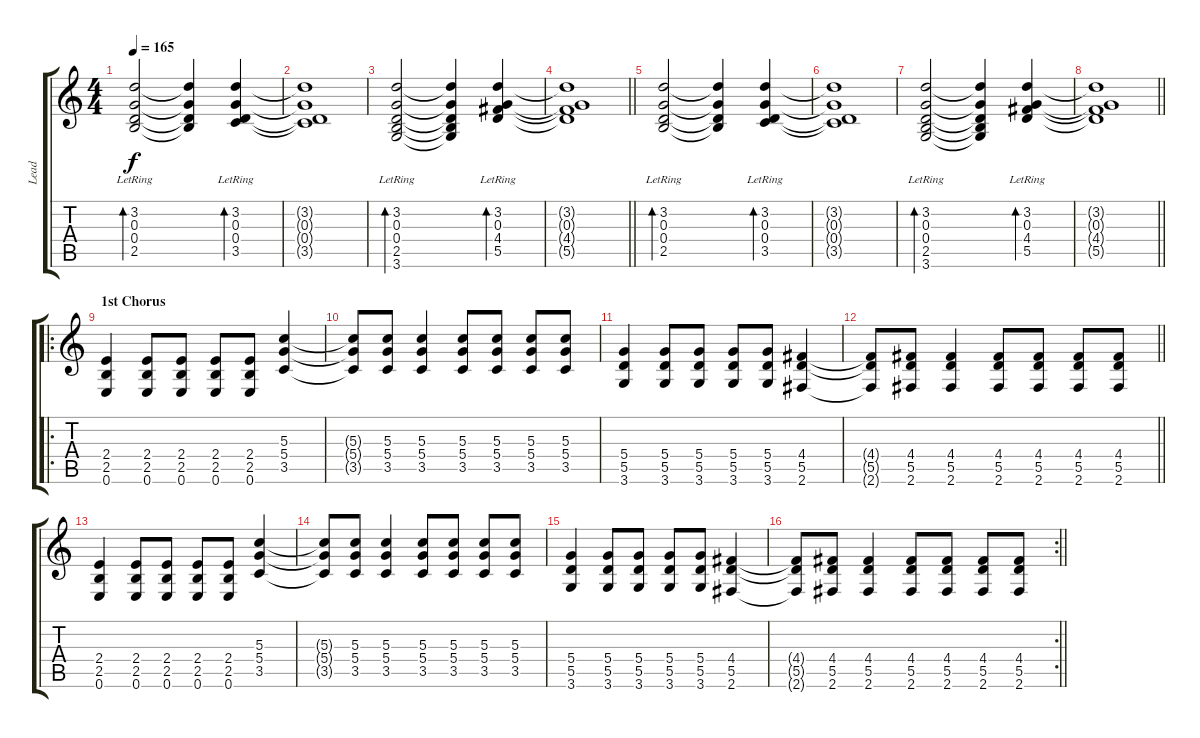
\track ("Lead" "Lead") {instrument overdrivenguitar}
\staff {score tabs}
\tuning (E4 B3 G3 D3 A2 E2) {hide}
\ts (4 4)
\tempo 165
\clef g2
\ks c
(3.2{lr} 0.3{lr} 0.4{lr} 2.5{lr}).2{bd 240 dy f} (3.2{t} 0.3{t} 0.4{t} 2.5{t}).4 (3.2{lr} 0.3{lr} 0.4{lr} 3.5{lr}).4{bd 240} |
(3.2{t} 0.3{t} 0.4{t} 3.5{t}).1 |
(3.2{lr} 0.3{lr} 0.4{lr} 2.5{lr} 3.6).2{bd 240} (3.2{t} 0.3{t} 0.4{t} 2.5{t} 3.6{t}).4 (3.2{lr} 0.3{lr} 4.4{lr} 5.5{lr}).4{bd 240} |
\barLineRight lightlight
(3.2{t} 0.3{t} 4.4{t} 5.5{t}).1 |
(3.2{lr} 0.3{lr} 0.4{lr} 2.5{lr}).2{bd 240} (3.2{t} 0.3{t} 0.4{t} 2.5{t}).4 (3.2{lr} 0.3{lr} 0.4{lr} 3.5{lr}).4{bd 240} |
(3.2{t} 0.3{t} 0.4{t} 3.5{t}).1 |
(3.2{lr} 0.3{lr} 0.4{lr} 2.5{lr} 3.6).2{bd 240} (3.2{t} 0.3{t} 0.4{t} 2.5{t} 3.6{t}).4 (3.2{lr} 0.3{lr} 4.4{lr} 5.5{lr}).4{bd 240} |
\barLineRight lightlight
(3.2{t} 0.3{t} 4.4{t} 5.5{t}).1 |
\ro
\section ("" "1st Chorus")
(2.4 2.5 0.6).4{instrument overdrivenguitar} (2.4 2.5 0.6).8 (2.4 2.5 0.6).8 (2.4 2.5 0.6).8 (2.4 2.5 0.6).8 (5.3 5.4 3.5).4 |
(5.3{t} 5.4{t} 3.5{t}).8 (5.3 5.4 3.5).8 (5.3 5.4 3.5).4 (5.3 5.4 3.5).8 (5.3 5.4 3.5).8 (5.3 5.4 3.5).8 (5.3 5.4 3.5).8 |
(5.4 5.5 3.6).4 (5.4 5.5 3.6).8 (5.4 5.5 3.6).8 (5.4 5.5 3.6).8 (5.4 5.5 3.6).8 (4.4 5.5 2.6).4 |
\barLineRight lightlight
(4.4{t} 5.5{t} 2.6{t}).8 (4.4 5.5 2.6).8 (4.4 5.5 2.6).4 (4.4 5.5 2.6).8 (4.4 5.5 2.6).8 (4.4 5.5 2.6).8 (4.4 5.5 2.6).8 |
(2.4 2.5 0.6).4 (2.4 2.5 0.6).8 (2.4 2.5 0.6).8 (2.4 2.5 0.6).8 (2.4 2.5 0.6).8 (5.3 5.4 3.5).4 |
(5.3{t} 5.4{t} 3.5{t}).8 (5.3 5.4 3.5).8 (5.3 5.4 3.5).4 (5.3 5.4 3.5).8 (5.3 5.4 3.5).8 (5.3 5.4 3.5).8 (5.3 5.4 3.5).8 |
(5.4 5.5 3.6).4 (5.4 5.5 3.6).8 (5.4 5.5 3.6).8 (5.4 5.5 3.6).8 (5.4 5.5 3.6).8 (4.4 5.5 2.6).4 |
\rc 2
\barLineRight lightlight
(4.4{t} 5.5{t} 2.6{t}).8 (4.4 5.5 2.6).8 (4.4 5.5 2.6).4 (4.4 5.5 2.6).8 (4.4 5.5 2.6).8 (4.4 5.5 2.6).8 (4.4 5.5 2.6).8
